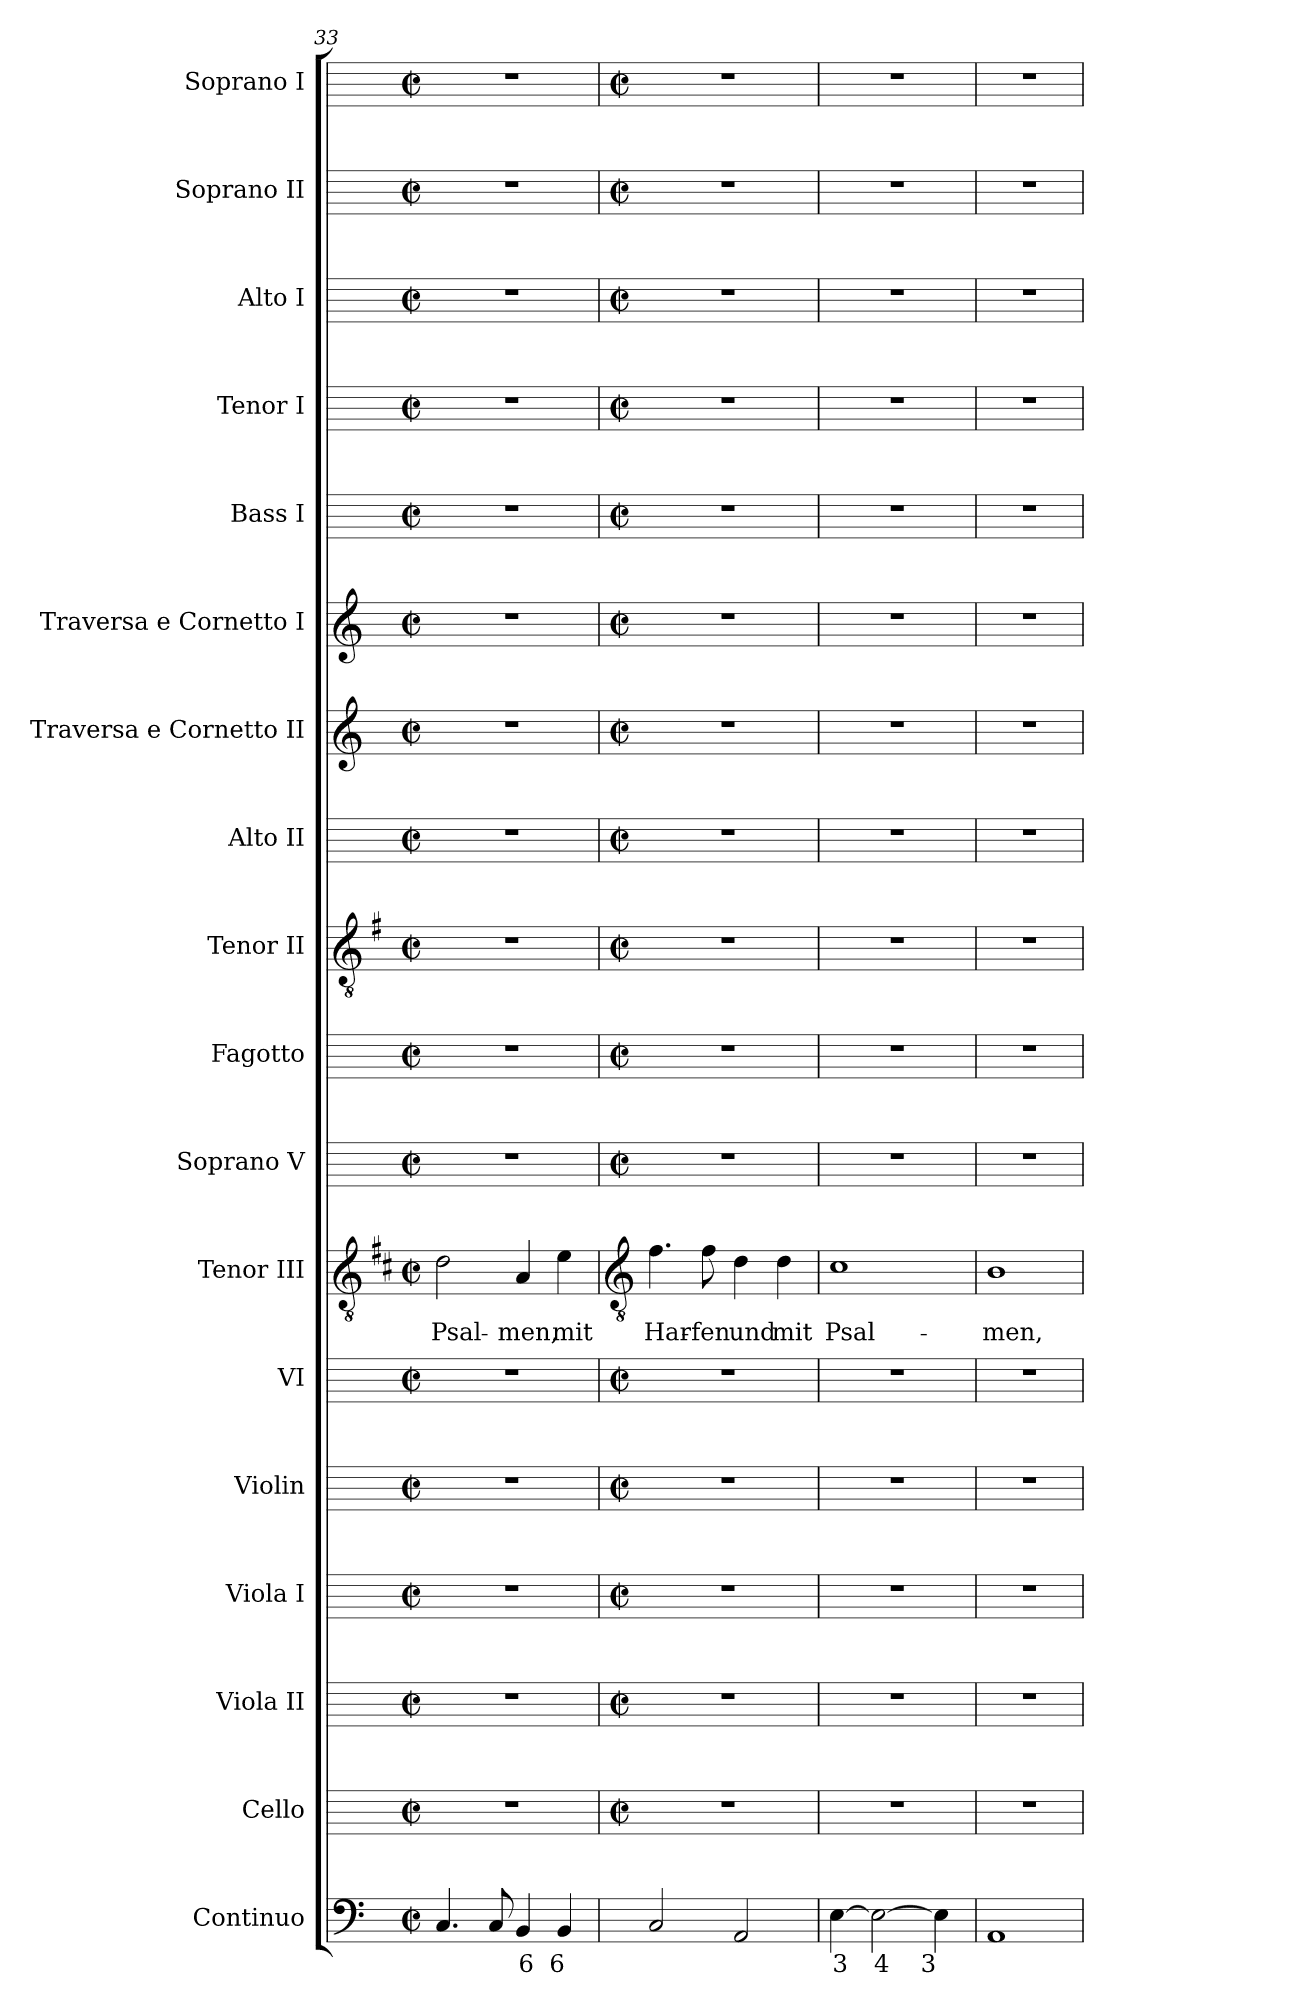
**kern	**text	**kern	**kern	**kern	**kern	**kern	**kern	**text	**kern	**kern	**kern	**kern	**kern	**kern	**kern	**kern	**kern	**kern	**kern
*part18	*part18	*part17	*part16	*part15	*part14	*part13	*part12	*part12	*part11	*part10	*part9	*part8	*part7	*part6	*part5	*part4	*part3	*part2	*part1
*staff18	*staff18	*staff17	*staff16	*staff15	*staff14	*staff13	*staff12	*staff12	*staff11	*staff10	*staff9	*staff8	*staff7	*staff6	*staff5	*staff4	*staff3	*staff2	*staff1
*I"Continuo	*	*I"Cello	*I"Viola II	*I"Viola I	*I"Violin	*I"VI	*I"Tenor III	*	*I"Soprano V	*I"Fagotto	*I"Tenor II	*I"Alto II	*I"Traversa e  Cornetto II	*I"Traversa e  Cornetto I	*I"Bass I	*I"Tenor I	*I"Alto I	*I"Soprano II	*I"Soprano I
*	*	*	*I'Va II	*I'Va I	*I'Vn	*	*I'T	*	*I'S	*	*I'T	*I'A	*	*	*I'B	*I'T	*I'A	*I'S	*I'S
*clefF4	*	*	*	*	*	*	*clefGv2	*	*	*	*clefGv2	*	*clefG2	*clefG2	*	*	*	*	*
*	*	*	*	*	*	*	*ITrd1c2	*	*ITrd1c2	*	*ITrd4c7	*ITrd4c7	*	*	*	*	*	*	*
*k[]	*	*	*	*	*	*	*k[]	*	*	*	*k[]	*	*k[]	*k[]	*	*	*	*	*
*C:	*	*	*	*	*	*	*C:	*	*	*	*C:	*	*C:	*C:	*	*	*	*	*
*M2/2	*	*M2/2	*M2/2	*M2/2	*M2/2	*M2/2	*M2/2	*	*M2/2	*M2/2	*M2/2	*M2/2	*M2/2	*M2/2	*M2/2	*M2/2	*M2/2	*M2/2	*M2/2
*met(c|)	*	*met(c|)	*met(c|)	*met(c|)	*met(c|)	*met(c|)	*met(c|)	*	*met(c|)	*met(c|)	*met(c|)	*met(c|)	*met(c|)	*met(c|)	*met(c|)	*met(c|)	*met(c|)	*met(c|)	*met(c|)
=33	=33	=33	=33	=33	=33	=33	=33	=33	=33	=33	=33	=33	=33	=33	=33	=33	=33	=33	=33
!	!	!	!	!	!	!	!	!LO:LY:b	!	!	!	!	!	!	!	!	!	!	!
4.C	.	1r	1r	1r	1r	1r	2c	Psal-	1r	1r	1r	1r	1r	1r	1r	1r	1r	1r	1r
8C	.	.	.	.	.	.	.	.	.	.	.	.	.	.	.	.	.	.	.
!	!LO:LY:b	!	!	!	!	!	!	!LO:LY:b	!	!	!	!	!	!	!	!	!	!	!
4BB	6	.	.	.	.	.	4G	-men,	.	.	.	.	.	.	.	.	.	.	.
!	!LO:LY:b	!	!	!	!	!	!	!LO:LY:b	!	!	!	!	!	!	!	!	!	!	!
4BB	6	.	.	.	.	.	4d	mit	.	.	.	.	.	.	.	.	.	.	.
!!LO:LB:g=z
=34	=34	=34	=34	=34	=34	=34	=34	=34	=34	=34	=34	=34	=34	=34	=34	=34	=34	=34	=34
*	*	*	*	*	*	*	*clefGv2	*	*	*	*	*	*	*	*	*	*	*	*
*	*	*M2/2	*M2/2	*M2/2	*M2/2	*M2/2	*	*	*M2/2	*M2/2	*M2/2	*M2/2	*M2/2	*M2/2	*M2/2	*M2/2	*M2/2	*M2/2	*M2/2
*	*	*met(c|)	*met(c|)	*met(c|)	*met(c|)	*met(c|)	*	*	*met(c|)	*met(c|)	*met(c|)	*met(c|)	*met(c|)	*met(c|)	*met(c|)	*met(c|)	*met(c|)	*met(c|)	*met(c|)
!	!	!	!	!	!	!	!	!LO:LY:b	!	!	!	!	!	!	!	!	!	!	!
2C	.	1r	1r	1r	1r	1r	4.e	Har-	1r	1r	1r	1r	1r	1r	1r	1r	1r	1r	1r
!	!	!	!	!	!	!	!	!LO:LY:b	!	!	!	!	!	!	!	!	!	!	!
.	.	.	.	.	.	.	8e	-fen	.	.	.	.	.	.	.	.	.	.	.
!	!	!	!	!	!	!	!	!LO:LY:b	!	!	!	!	!	!	!	!	!	!	!
2AA	.	.	.	.	.	.	4c	und	.	.	.	.	.	.	.	.	.	.	.
!	!	!	!	!	!	!	!	!LO:LY:b	!	!	!	!	!	!	!	!	!	!	!
.	.	.	.	.	.	.	4c	mit	.	.	.	.	.	.	.	.	.	.	.
=35	=35	=35	=35	=35	=35	=35	=35	=35	=35	=35	=35	=35	=35	=35	=35	=35	=35	=35	=35
!	!LO:LY:b	!	!	!	!	!	!	!LO:LY:b	!	!	!	!	!	!	!	!	!	!	!
[4E	3	1r	1r	1r	1r	1r	1B	Psal-	1r	1r	1r	1r	1r	1r	1r	1r	1r	1r	1r
!	!LO:LY:b	!	!	!	!	!	!	!	!	!	!	!	!	!	!	!	!	!	!
2E_	4	.	.	.	.	.	.	.	.	.	.	.	.	.	.	.	.	.	.
!	!LO:LY:b	!	!	!	!	!	!	!	!	!	!	!	!	!	!	!	!	!	!
4E]	3	.	.	.	.	.	.	.	.	.	.	.	.	.	.	.	.	.	.
=36	=36	=36	=36	=36	=36	=36	=36	=36	=36	=36	=36	=36	=36	=36	=36	=36	=36	=36	=36
!	!	!	!	!	!	!	!	!LO:LY:b	!	!	!	!	!	!	!	!	!	!	!
1AA	.	1r	1r	1r	1r	1r	1A	-men,	1r	1r	1r	1r	1r	1r	1r	1r	1r	1r	1r
=	=	=	=	=	=	=	=	=	=	=	=	=	=	=	=	=	=	=	=
*-	*-	*-	*-	*-	*-	*-	*-	*-	*-	*-	*-	*-	*-	*-	*-	*-	*-	*-	*-
